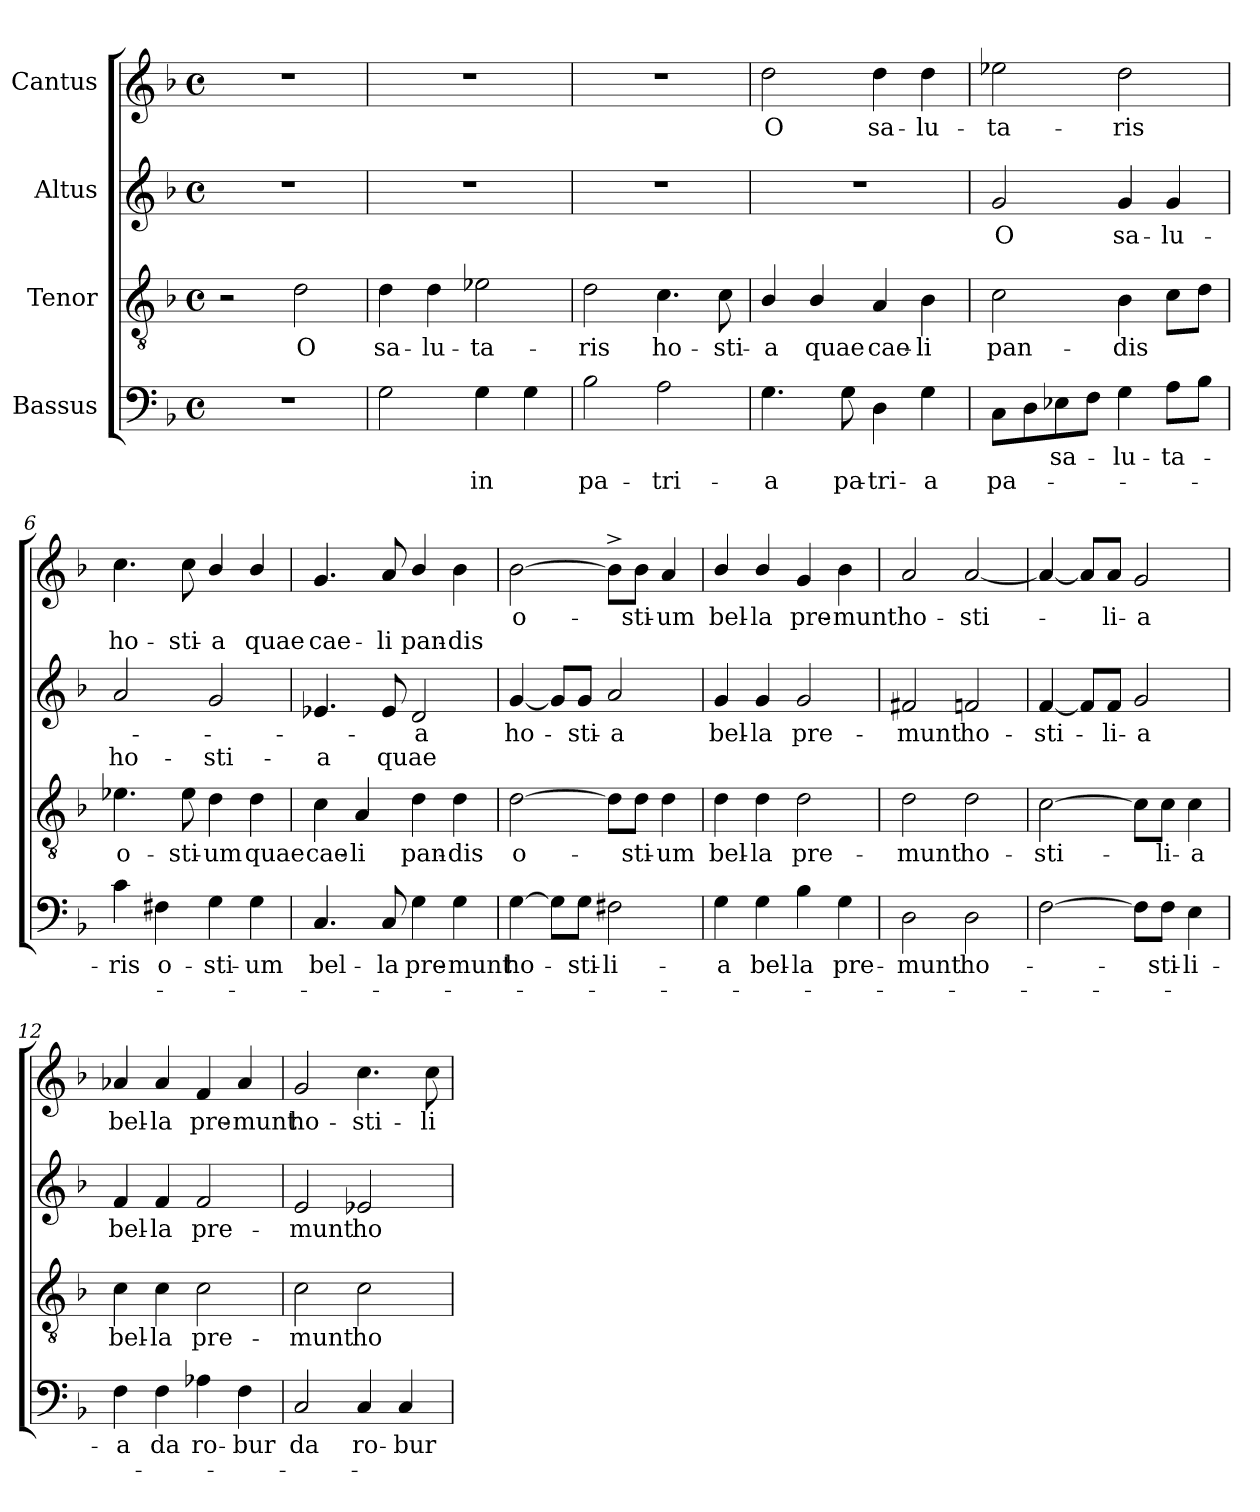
**kern	**text	**text	**kern	**text	**kern	**text	**text	**kern	**text	**text
*part4	*part4	*part4	*part3	*part3	*part2	*part2	*part2	*part1	*part1	*part1
*staff4	*staff4	*staff4	*staff3	*staff3	*staff2	*staff2	*staff2	*staff1	*staff1	*staff1
*I"Bassus	*	*	*I"Tenor	*	*I"Altus	*	*	*I"Cantus	*	*
*clefF4	*	*	*clefGv2	*	*clefG2	*	*	*clefG2	*	*
*k[b-]	*	*	*k[b-]	*	*k[b-]	*	*	*k[b-]	*	*
*F:	*	*	*F:	*	*F:	*	*	*F:	*	*
*M4/4	*	*	*M4/4	*	*M4/4	*	*	*M4/4	*	*
*met(c)	*	*	*met(c)	*	*met(c)	*	*	*met(c)	*	*
=1	=1	=1	=1	=1	=1	=1	=1	=1	=1	=1
1r	.	.	2r	.	1r	.	.	1r	.	.
!	!	!	!	!LO:LY:b	!	!	!	!	!	!
.	.	.	2d\	O	.	.	.	.	.	.
=2	=2	=2	=2	=2	=2	=2	=2	=2	=2	=2
!	!	!	!	!LO:LY:b	!	!	!	!	!	!
2G\	.	.	4d\	sa-	1r	.	.	1r	.	.
!	!	!	!	!LO:LY:b	!	!	!	!	!	!
.	.	.	4d\	-lu-	.	.	.	.	.	.
!	!	!LO:LY:b	!	!LO:LY:b	!	!	!	!	!	!
4G\	.	in	2e-X\	-ta-	.	.	.	.	.	.
4G\	.	.	.	.	.	.	.	.	.	.
=3	=3	=3	=3	=3	=3	=3	=3	=3	=3	=3
!	!	!LO:LY:b	!	!LO:LY:b	!	!	!	!	!	!
2B-\	.	pa-	2d\	-ris	1r	.	.	1r	.	.
!	!	!LO:LY:b	!	!LO:LY:b	!	!	!	!	!	!
2A\	.	-tri-	4.c\	ho-	.	.	.	.	.	.
!	!	!	!	!LO:LY:b	!	!	!	!	!	!
.	.	.	8c\	-sti-	.	.	.	.	.	.
=4	=4	=4	=4	=4	=4	=4	=4	=4	=4	=4
!	!	!LO:LY:b	!	!LO:LY:b	!	!	!	!	!LO:LY:b	!
4.G\	.	-a	4B-/	-a	1r	.	.	2dd\	O	.
!	!	!	!	!LO:LY:b	!	!	!	!	!	!
.	.	.	4B-/	quae	.	.	.	.	.	.
!	!	!LO:LY:b	!	!	!	!	!	!	!	!
8G\	.	pa-	.	.	.	.	.	.	.	.
!	!	!LO:LY:b	!	!LO:LY:b	!	!	!	!	!LO:LY:b	!
4D\	.	-tri-	4A/	cae-	.	.	.	4dd\	sa-	.
!	!	!LO:LY:b	!	!LO:LY:b	!	!	!	!	!LO:LY:b	!
4G\	.	-a	4B-\	-li	.	.	.	4dd\	-lu-	.
=5	=5	=5	=5	=5	=5	=5	=5	=5	=5	=5
!	!	!LO:LY:b	!	!LO:LY:b	!	!LO:LY:b	!	!	!LO:LY:b	!
8C\L	.	pa-	2c\	pan-	2g/	O	.	2ee-X\	-ta-	.
8D\	.	.	.	.	.	.	.	.	.	.
!	!LO:LY:b	!	!	!	!	!	!	!	!	!
8E-X\	sa-	.	.	.	.	.	.	.	.	.
8F\J	.	.	.	.	.	.	.	.	.	.
!	!LO:LY:b	!	!	!LO:LY:b	!	!LO:LY:b	!	!	!LO:LY:b	!
4G\	-lu-	.	4B-\	-dis	4g/	sa-	.	2dd\	-ris	.
!	!LO:LY:b	!	!	!	!	!LO:LY:b	!	!	!	!
8A\L	-ta-	.	8c\L	.	4g/	-lu-	.	.	.	.
8B-\J	.	.	8d\J	.	.	.	.	.	.	.
!!LO:LB:g=z
=6	=6	=6	=6	=6	=6	=6	=6	=6	=6	=6
!	!LO:LY:b	!	!	!LO:LY:b	!	!	!LO:LY:b	!	!	!LO:LY:b
4c\	-ris	.	4.e-X\	o-	2a/	.	ho-	4.cc\	.	ho-
!	!LO:LY:b	!	!	!	!	!	!	!	!	!
4F#X\	o-	.	.	.	.	.	.	.	.	.
!	!	!	!	!LO:LY:b	!	!	!	!	!	!LO:LY:b
.	.	.	8e-\	-sti-	.	.	.	8cc\	.	-sti-
!	!LO:LY:b	!	!	!LO:LY:b:rj	!	!	!LO:LY:b	!	!	!LO:LY:b
4G\	-sti-	.	4d\	-um	2g/	.	-sti-	4b-/	.	-a
!	!LO:LY:b	!	!	!LO:LY:b	!	!	!	!	!	!LO:LY:b
4G\	-um	.	4d\	quae	.	.	.	4b-/	.	quae
=7	=7	=7	=7	=7	=7	=7	=7	=7	=7	=7
!	!LO:LY:b	!	!	!LO:LY:b	!	!	!LO:LY:b	!	!	!LO:LY:b
4.C/	bel-	.	4c\	cae-	4.e-X/	.	-a	4.g/	.	cae-
!	!	!	!	!LO:LY:b	!	!	!	!	!	!
.	.	.	4A/	-li	.	.	.	.	.	.
!	!LO:LY:b	!	!	!	!	!	!LO:LY:b	!	!	!LO:LY:b
8C/	-la	.	.	.	8e-/	.	quae	8a/	.	-li
!	!LO:LY:b	!	!	!LO:LY:b	!	!LO:LY:b	!	!	!	!LO:LY:b
4G\	pre-	.	4d\	pan-	2d/	-a	.	4b-/	.	pan-
!	!LO:LY:b	!	!	!LO:LY:b:rj	!	!	!	!	!	!LO:LY:b:rj
4G\	-munt	.	4d\	-dis	.	.	.	4b-\	.	-dis
=8	=8	=8	=8	=8	=8	=8	=8	=8	=8	=8
!	!LO:LY:b	!	!	!LO:LY:b	!	!LO:LY:b	!	!	!LO:LY:b	!
[>4G\	ho-	.	[>2d\	o-	[<4g/	ho-	.	[>2b-\	o-	.
8G\L]	.	.	.	.	8g/L]	.	.	.	.	.
!	!LO:LY:b	!	!	!	!	!LO:LY:b	!	!	!	!
8G\J	-sti-	.	.	.	8g/J	-sti-	.	.	.	.
!	!LO:LY:b:rj	!	!	!	!	!LO:LY:b	!	!	!	!
2F#X\	-li-	.	8d\L]	.	2a/	-a	.	8b-^>\L]	.	.
!	!	!	!	!LO:LY:b	!	!	!	!	!LO:LY:b	!
.	.	.	8d\J	-sti-	.	.	.	8b-\J	-sti-	.
!	!	!	!	!LO:LY:b:rj	!	!	!	!	!LO:LY:b:rj	!
.	.	.	4d\	-um	.	.	.	4a/	-um	.
=9	=9	=9	=9	=9	=9	=9	=9	=9	=9	=9
!	!LO:LY:b	!	!	!LO:LY:b	!	!LO:LY:b	!	!	!LO:LY:b	!
4G\	-a	.	4d\	bel-	4g/	bel-	.	4b-/	bel-	.
!	!LO:LY:b	!	!	!LO:LY:b	!	!LO:LY:b	!	!	!LO:LY:b	!
4G\	bel-	.	4d\	-la	4g/	-la	.	4b-/	-la	.
!	!LO:LY:b	!	!	!LO:LY:b	!	!LO:LY:b	!	!	!LO:LY:b	!
4B-\	-la	.	2d\	pre-	2g/	pre-	.	4g/	pre-	.
!	!LO:LY:b	!	!	!	!	!	!	!	!LO:LY:b	!
4G\	pre-	.	.	.	.	.	.	4b-\	-munt	.
=10	=10	=10	=10	=10	=10	=10	=10	=10	=10	=10
!	!LO:LY:b	!	!	!LO:LY:b	!	!LO:LY:b	!	!	!LO:LY:b	!
2D\	-munt	.	2d\	-munt	2f#X/	-munt	.	2a/	ho-	.
!	!LO:LY:b	!	!	!LO:LY:b	!	!LO:LY:b	!	!	!LO:LY:b	!
2D\	ho-	.	2d\	ho-	2fn/	ho-	.	[<2a/	-sti-	.
=11	=11	=11	=11	=11	=11	=11	=11	=11	=11	=11
!	!	!	!	!LO:LY:b	!	!LO:LY:b	!	!	!	!
[>2F\	.	.	[>2c\	-sti-	[<4f/	-sti-	.	4a/_	.	.
.	.	.	.	.	8f/L]	.	.	8a/L]	.	.
!	!	!	!	!	!	!LO:LY:b	!	!	!LO:LY:b	!
.	.	.	.	.	8f/J	-li-	.	8a/J	-li-	.
!	!	!	!	!	!	!LO:LY:b	!	!	!LO:LY:b	!
8F\L]	.	.	8c\L]	.	2g/	-a	.	2g/	-a	.
!	!LO:LY:b	!	!	!LO:LY:b	!	!	!	!	!	!
8F\J	-sti-	.	8c\J	-li-	.	.	.	.	.	.
!	!LO:LY:b	!	!	!LO:LY:b	!	!	!	!	!	!
4E\	-li-	.	4c\	-a	.	.	.	.	.	.
!!LO:PB:g=z
=12	=12	=12	=12	=12	=12	=12	=12	=12	=12	=12
!	!LO:LY:b	!	!	!LO:LY:b	!	!LO:LY:b	!	!	!LO:LY:b	!
4F\	-a	.	4c\	bel-	4f/	bel-	.	4a-X/	bel-	.
!	!LO:LY:b	!	!	!LO:LY:b	!	!LO:LY:b	!	!	!LO:LY:b	!
4F\	da	.	4c\	-la	4f/	-la	.	4a-/	-la	.
!	!LO:LY:b	!	!	!LO:LY:b	!	!LO:LY:b	!	!	!LO:LY:b	!
4A-X\	ro-	.	2c\	pre-	2f/	pre-	.	4f/	pre-	.
!	!LO:LY:b	!	!	!	!	!	!	!	!LO:LY:b	!
4F\	-bur	.	.	.	.	.	.	4a-/	-munt	.
=13	=13	=13	=13	=13	=13	=13	=13	=13	=13	=13
!	!LO:LY:b	!	!	!LO:LY:b	!	!LO:LY:b	!	!	!LO:LY:b	!
2C/	da	.	2c\	-munt	2e/	-munt	.	2g/	ho-	.
!	!LO:LY:b	!	!	!LO:LY:b	!	!LO:LY:b	!	!	!LO:LY:b	!
4C/	ro-	.	2c\	ho-	2e-X/	ho-	.	4.cc\	-sti-	.
!	!LO:LY:b	!	!	!	!	!	!	!	!	!
4C/	-bur	.	.	.	.	.	.	.	.	.
!	!	!	!	!	!	!	!	!	!LO:LY:b	!
.	.	.	.	.	.	.	.	8cc\	-li-	.
=	=	=	=	=	=	=	=	=	=	=
*-	*-	*-	*-	*-	*-	*-	*-	*-	*-	*-
